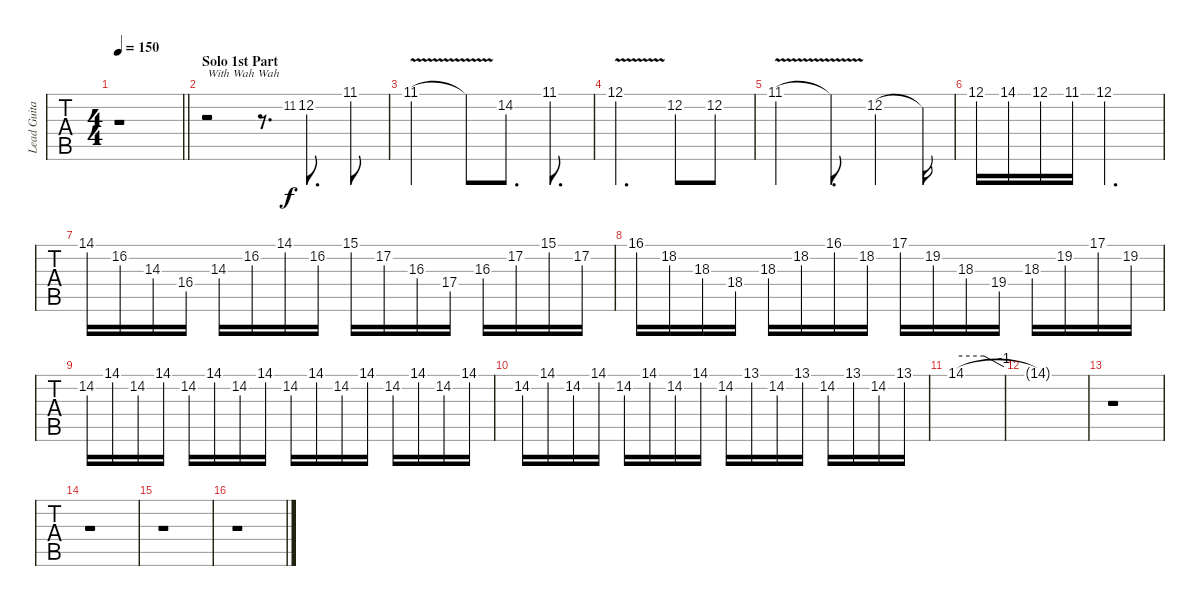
\track ("Lead Guitar (Enrik Garcia)" "Lead Guita") {instrument distortionguitar}
\staff {tabs}
\tuning (Eb4 Bb3 Gb3 Db3 Ab2 Eb2) {hide}
\ts (4 4)
\tempo 150
\clef g2
\barLineRight lightlight
\ks c
r.1{dy f} |
\section ("" "Solo 1st Part")
r.2{txt "With Wah Wah" volume 10} r.8{d} 11.2.8{gr} 12.2.8{d} 11.1.8 |
11.1{v}.2 11.1{t}.8 14.2.8{d} 11.1.8{d} |
12.1{v}.2{d} 12.2.8 12.2.8 |
11.1{v}.2 11.1{t}.8{d} 12.2.4 12.2{t}.16 |
12.1.16 14.1.16 12.1.16 11.1.16 12.1.2{d} |
14.1.16 16.2.16 14.3.16 16.4.16 14.3.16 16.2.16 14.1.16 16.2.16 15.1.16 17.2.16 16.3.16 17.4.16 16.3.16 17.2.16 15.1.16 17.2.16 |
16.1.16 18.2.16 18.3.16 18.4.16 18.3.16 18.2.16 16.1.16 18.2.16 17.1.16 19.2.16 18.3.16 19.4.16 18.3.16 19.2.16 17.1.16 19.2.16 |
14.2.16 14.1.16 14.2.16 14.1.16 14.2.16 14.1.16 14.2.16 14.1.16 14.2.16 14.1.16 14.2.16 14.1.16 14.2.16 14.1.16 14.2.16 14.1.16 |
14.2.16 14.1.16 14.2.16 14.1.16 14.2.16 14.1.16 14.2.16 14.1.16 14.2.16 13.1.16 14.2.16 13.1.16 14.2.16 13.1.16 14.2.16 13.1.16 |
14.1.1{tbe (custom default 0 0 35 0 60 -4)} |
14.1{t}.1{volume 8} |
r.1{volume 14} |
r.1 |
r.1 |
r.1
